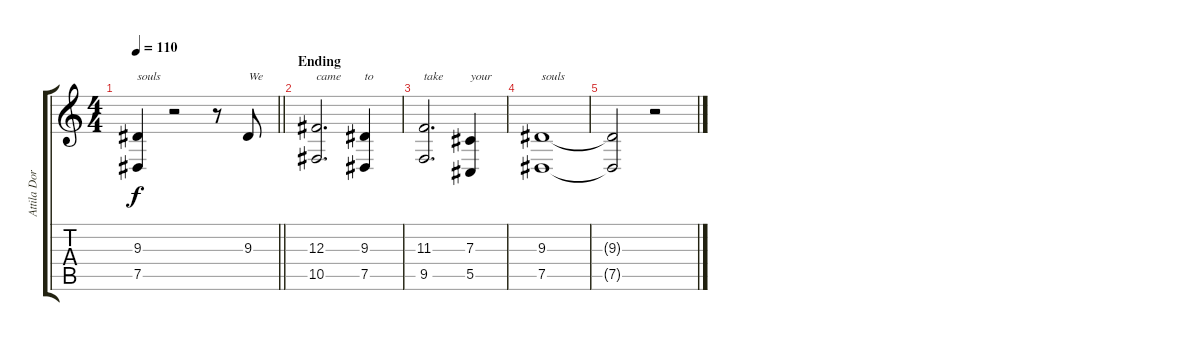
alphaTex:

\track ("Attila Dorn" "Attila Dor") {instrument lead2sawtooth}
\staff {score tabs}
\tuning (Eb4 Bb3 Gb3 Db3 Ab2 Eb2) {hide}
\ts (4 4)
\tempo 110
\clef g2
\barLineRight lightlight
\ks c
(9.3 7.5).4{txt "souls" dy f} r.2 r.8 9.3.8{txt "We"} |
\section ("" "Ending")
(12.3 10.5).2{d txt "came"} (9.3 7.5).4{txt "to"} |
(11.3 9.5).2{d txt "take"} (7.3 5.5).4{txt "your"} |
(9.3 7.5).1{txt "souls"} |
(9.3{t} 7.5{t}).2 r.2
